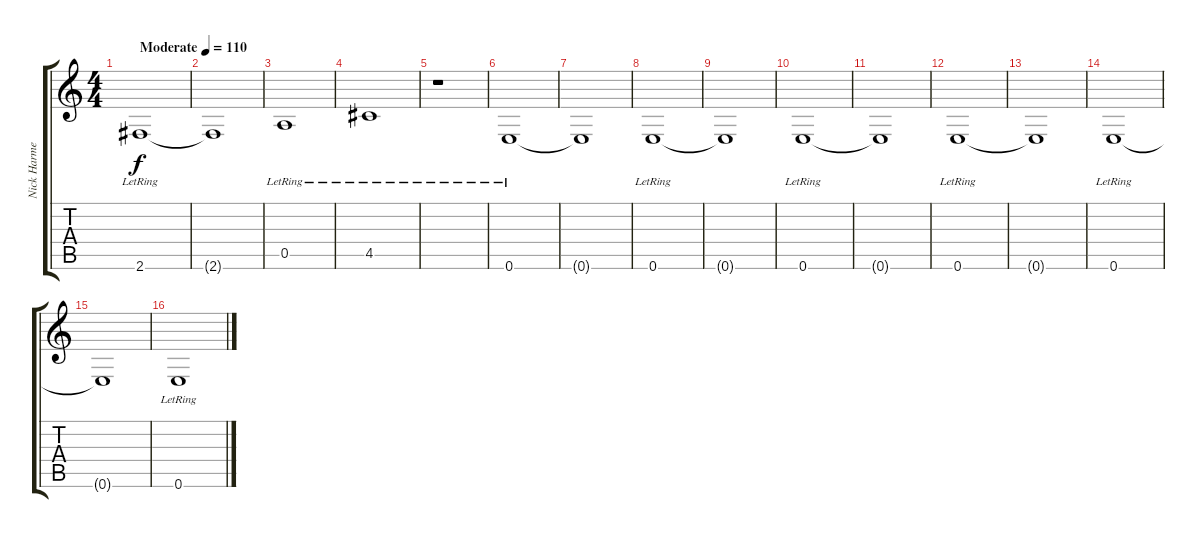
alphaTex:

\track ("Nick Harmer" "Nick Harme") {instrument electricbasspick}
\staff {score tabs}
\tuning (E4 B3 G3 D3 A2 E2) {hide}
\ts (4 4)
\tempo (110 "Moderate")
\clef g2
\ks c
2.6{lr}.1{dy f instrument electricbasspick} |
2.6{t}.1 |
0.5{lr}.1 |
4.5{lr}.1 |
r.1 |
0.6{lr}.1 |
0.6{t}.1 |
0.6{lr}.1 |
0.6{t}.1 |
0.6{lr}.1 |
0.6{t}.1 |
0.6{lr}.1 |
0.6{t}.1 |
0.6{lr}.1 |
0.6{t}.1 |
0.6{lr}.1
